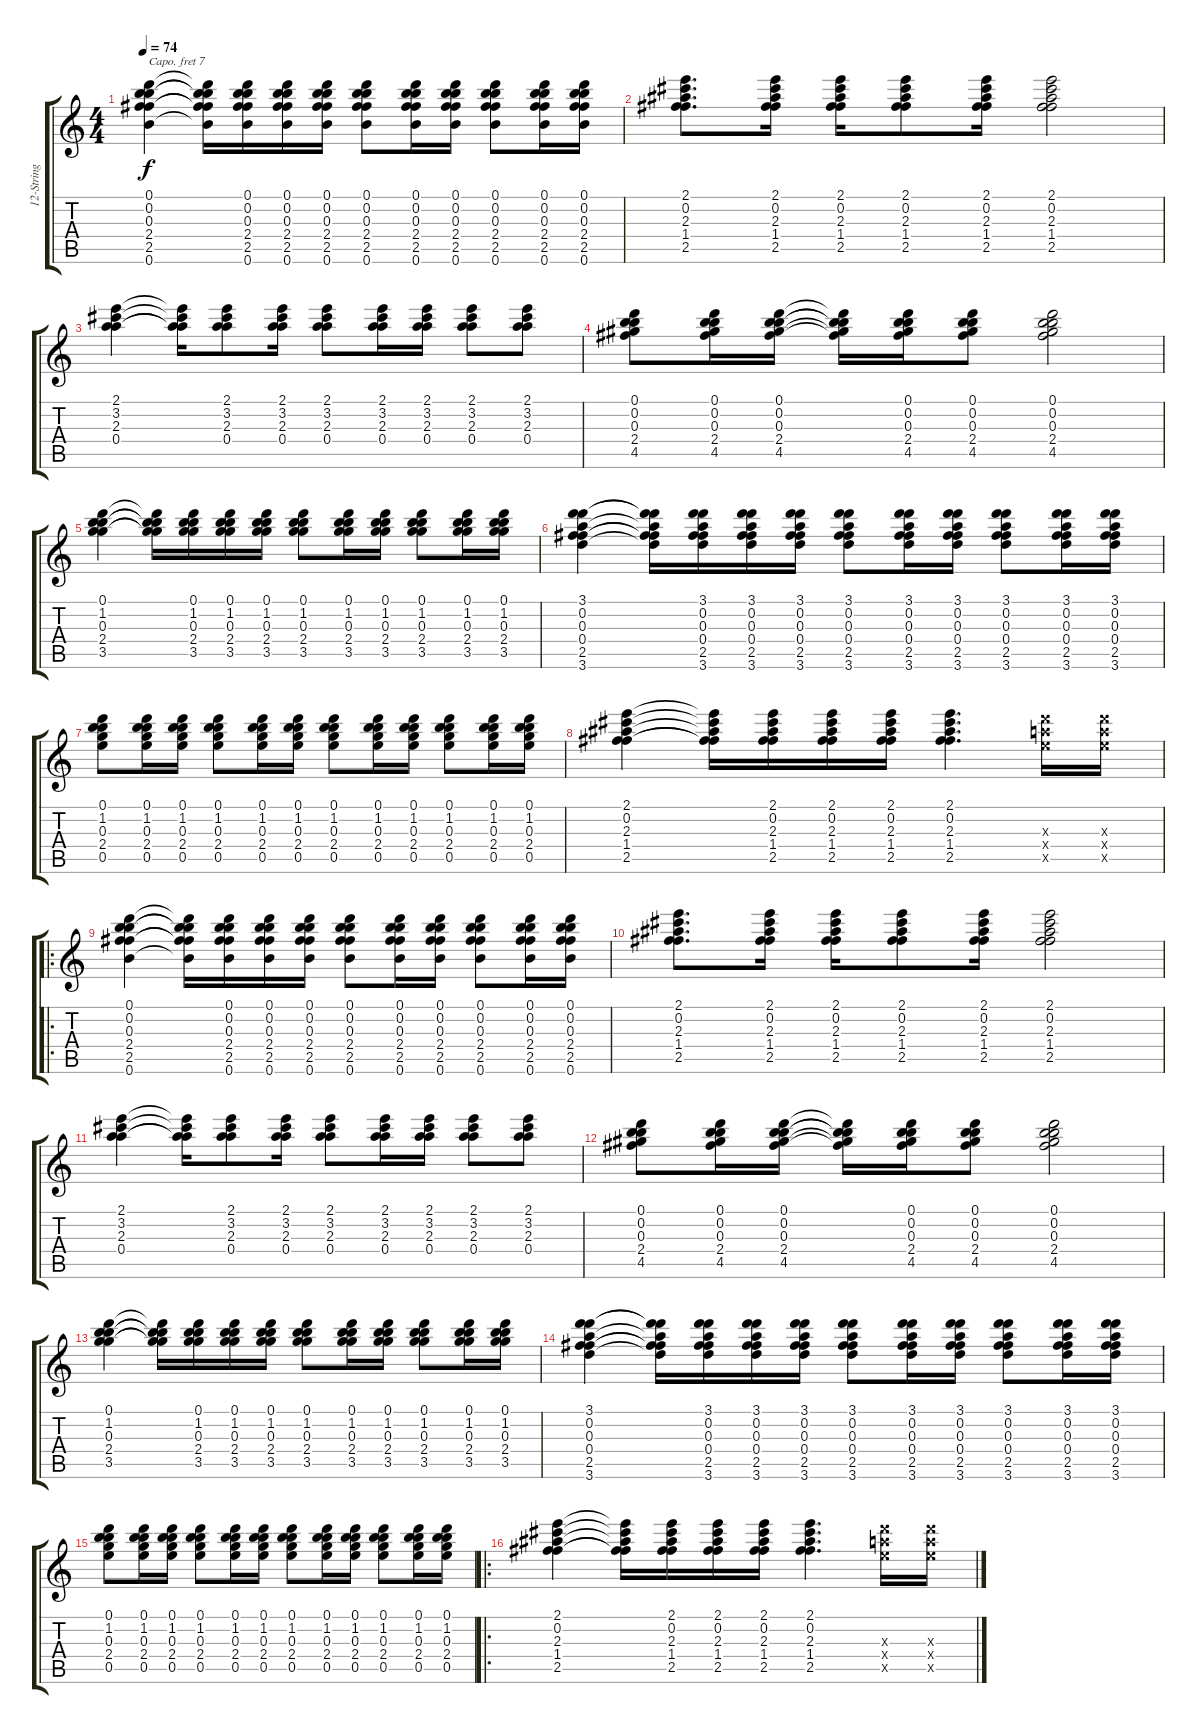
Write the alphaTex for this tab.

\track ("12-String FX" "12-String ") {instrument electricguitarclean}
\staff {score tabs}
\capo 7
\tuning (E4 B3 G4 D4 A3 E3) {hide}
\ts (4 4)
\tempo 74
\clef g2
\ks c
(0.1 0.2 0.3 2.4 2.5 0.6).4{dy f} (0.1{t} 0.2{t} 0.3{t} 2.4{t} 2.5{t} 0.6{t}).16 (0.1 0.2 0.3 2.4 2.5 0.6).16 (0.1 0.2 0.3 2.4 2.5 0.6).16 (0.1 0.2 0.3 2.4 2.5 0.6).16 (0.1 0.2 0.3 2.4 2.5 0.6).8 (0.1 0.2 0.3 2.4 2.5 0.6).16 (0.1 0.2 0.3 2.4 2.5 0.6).16 (0.1 0.2 0.3 2.4 2.5 0.6).8 (0.1 0.2 0.3 2.4 2.5 0.6).16 (0.1 0.2 0.3 2.4 2.5 0.6).16 |
(2.1 0.2 2.3 1.4 2.5).8{d} (2.1 0.2 2.3 1.4 2.5).16 (2.1 0.2 2.3 1.4 2.5).16 (2.1 0.2 2.3 1.4 2.5).8 (2.1 0.2 2.3 1.4 2.5).16 (2.1 0.2 2.3 1.4 2.5).2 |
(2.1 3.2 2.3 0.4).4 (2.1{t} 3.2{t} 2.3{t} 0.4{t}).16 (2.1 3.2 2.3 0.4).8 (2.1 3.2 2.3 0.4).16 (2.1 3.2 2.3 0.4).8 (2.1 3.2 2.3 0.4).16 (2.1 3.2 2.3 0.4).16 (2.1 3.2 2.3 0.4).8 (2.1 3.2 2.3 0.4).8 |
(0.1 0.2 0.3 2.4 4.5).8 (0.1 0.2 0.3 2.4 4.5).16 (0.1 0.2 0.3 2.4 4.5).16 (0.1{t} 0.2{t} 0.3{t} 2.4{t} 4.5{t}).16 (0.1 0.2 0.3 2.4 4.5).16 (0.1 0.2 0.3 2.4 4.5).8 (0.1 0.2 0.3 2.4 4.5).2 |
(0.1 1.2 0.3 2.4 3.5).4 (0.1{t} 1.2{t} 0.3{t} 2.4{t} 3.5{t}).16 (0.1 1.2 0.3 2.4 3.5).16 (0.1 1.2 0.3 2.4 3.5).16 (0.1 1.2 0.3 2.4 3.5).16 (0.1 1.2 0.3 2.4 3.5).8 (0.1 1.2 0.3 2.4 3.5).16 (0.1 1.2 0.3 2.4 3.5).16 (0.1 1.2 0.3 2.4 3.5).8 (0.1 1.2 0.3 2.4 3.5).16 (0.1 1.2 0.3 2.4 3.5).16 |
(3.1 0.2 0.3 0.4 2.5 3.6).4 (3.1{t} 0.2{t} 0.3{t} 0.4{t} 2.5{t} 3.6{t}).16 (3.1 0.2 0.3 0.4 2.5 3.6).16 (3.1 0.2 0.3 0.4 2.5 3.6).16 (3.1 0.2 0.3 0.4 2.5 3.6).16 (3.1 0.2 0.3 0.4 2.5 3.6).8 (3.1 0.2 0.3 0.4 2.5 3.6).16 (3.1 0.2 0.3 0.4 2.5 3.6).16 (3.1 0.2 0.3 0.4 2.5 3.6).8 (3.1 0.2 0.3 0.4 2.5 3.6).16 (3.1 0.2 0.3 0.4 2.5 3.6).16 |
(0.1 1.2 0.3 2.4 0.5).8 (0.1 1.2 0.3 2.4 0.5).16 (0.1 1.2 0.3 2.4 0.5).16 (0.1 1.2 0.3 2.4 0.5).8 (0.1 1.2 0.3 2.4 0.5).16 (0.1 1.2 0.3 2.4 0.5).16 (0.1 1.2 0.3 2.4 0.5).8 (0.1 1.2 0.3 2.4 0.5).16 (0.1 1.2 0.3 2.4 0.5).16 (0.1 1.2 0.3 2.4 0.5).8 (0.1 1.2 0.3 2.4 0.5).16 (0.1 1.2 0.3 2.4 0.5).16 |
(2.1 0.2 2.3 1.4 2.5).4 (2.1{t} 0.2{t} 2.3{t} 1.4{t} 2.5{t}).16 (2.1 0.2 2.3 1.4 2.5).16 (2.1 0.2 2.3 1.4 2.5).16 (2.1 0.2 2.3 1.4 2.5).16 (2.1 0.2 2.3 1.4 2.5).4{d} (0.3{x} 0.4{x} 0.5{x}).16 (0.3{x} 0.4{x} 0.5{x}).16 |
\ro
(0.1 0.2 0.3 2.4 2.5 0.6).4 (0.1{t} 0.2{t} 0.3{t} 2.4{t} 2.5{t} 0.6{t}).16 (0.1 0.2 0.3 2.4 2.5 0.6).16 (0.1 0.2 0.3 2.4 2.5 0.6).16 (0.1 0.2 0.3 2.4 2.5 0.6).16 (0.1 0.2 0.3 2.4 2.5 0.6).8 (0.1 0.2 0.3 2.4 2.5 0.6).16 (0.1 0.2 0.3 2.4 2.5 0.6).16 (0.1 0.2 0.3 2.4 2.5 0.6).8 (0.1 0.2 0.3 2.4 2.5 0.6).16 (0.1 0.2 0.3 2.4 2.5 0.6).16 |
(2.1 0.2 2.3 1.4 2.5).8{d} (2.1 0.2 2.3 1.4 2.5).16 (2.1 0.2 2.3 1.4 2.5).16 (2.1 0.2 2.3 1.4 2.5).8 (2.1 0.2 2.3 1.4 2.5).16 (2.1 0.2 2.3 1.4 2.5).2 |
(2.1 3.2 2.3 0.4).4 (2.1{t} 3.2{t} 2.3{t} 0.4{t}).16 (2.1 3.2 2.3 0.4).8 (2.1 3.2 2.3 0.4).16 (2.1 3.2 2.3 0.4).8 (2.1 3.2 2.3 0.4).16 (2.1 3.2 2.3 0.4).16 (2.1 3.2 2.3 0.4).8 (2.1 3.2 2.3 0.4).8 |
(0.1 0.2 0.3 2.4 4.5).8 (0.1 0.2 0.3 2.4 4.5).16 (0.1 0.2 0.3 2.4 4.5).16 (0.1{t} 0.2{t} 0.3{t} 2.4{t} 4.5{t}).16 (0.1 0.2 0.3 2.4 4.5).16 (0.1 0.2 0.3 2.4 4.5).8 (0.1 0.2 0.3 2.4 4.5).2 |
(0.1 1.2 0.3 2.4 3.5).4 (0.1{t} 1.2{t} 0.3{t} 2.4{t} 3.5{t}).16 (0.1 1.2 0.3 2.4 3.5).16 (0.1 1.2 0.3 2.4 3.5).16 (0.1 1.2 0.3 2.4 3.5).16 (0.1 1.2 0.3 2.4 3.5).8 (0.1 1.2 0.3 2.4 3.5).16 (0.1 1.2 0.3 2.4 3.5).16 (0.1 1.2 0.3 2.4 3.5).8 (0.1 1.2 0.3 2.4 3.5).16 (0.1 1.2 0.3 2.4 3.5).16 |
(3.1 0.2 0.3 0.4 2.5 3.6).4 (3.1{t} 0.2{t} 0.3{t} 0.4{t} 2.5{t} 3.6{t}).16 (3.1 0.2 0.3 0.4 2.5 3.6).16 (3.1 0.2 0.3 0.4 2.5 3.6).16 (3.1 0.2 0.3 0.4 2.5 3.6).16 (3.1 0.2 0.3 0.4 2.5 3.6).8 (3.1 0.2 0.3 0.4 2.5 3.6).16 (3.1 0.2 0.3 0.4 2.5 3.6).16 (3.1 0.2 0.3 0.4 2.5 3.6).8 (3.1 0.2 0.3 0.4 2.5 3.6).16 (3.1 0.2 0.3 0.4 2.5 3.6).16 |
(0.1 1.2 0.3 2.4 0.5).8 (0.1 1.2 0.3 2.4 0.5).16 (0.1 1.2 0.3 2.4 0.5).16 (0.1 1.2 0.3 2.4 0.5).8 (0.1 1.2 0.3 2.4 0.5).16 (0.1 1.2 0.3 2.4 0.5).16 (0.1 1.2 0.3 2.4 0.5).8 (0.1 1.2 0.3 2.4 0.5).16 (0.1 1.2 0.3 2.4 0.5).16 (0.1 1.2 0.3 2.4 0.5).8 (0.1 1.2 0.3 2.4 0.5).16 (0.1 1.2 0.3 2.4 0.5).16 |
\ro
(2.1 0.2 2.3 1.4 2.5).4 (2.1{t} 0.2{t} 2.3{t} 1.4{t} 2.5{t}).16 (2.1 0.2 2.3 1.4 2.5).16 (2.1 0.2 2.3 1.4 2.5).16 (2.1 0.2 2.3 1.4 2.5).16 (2.1 0.2 2.3 1.4 2.5).4{d} (0.3{x} 0.4{x} 0.5{x}).16 (0.3{x} 0.4{x} 0.5{x}).16
